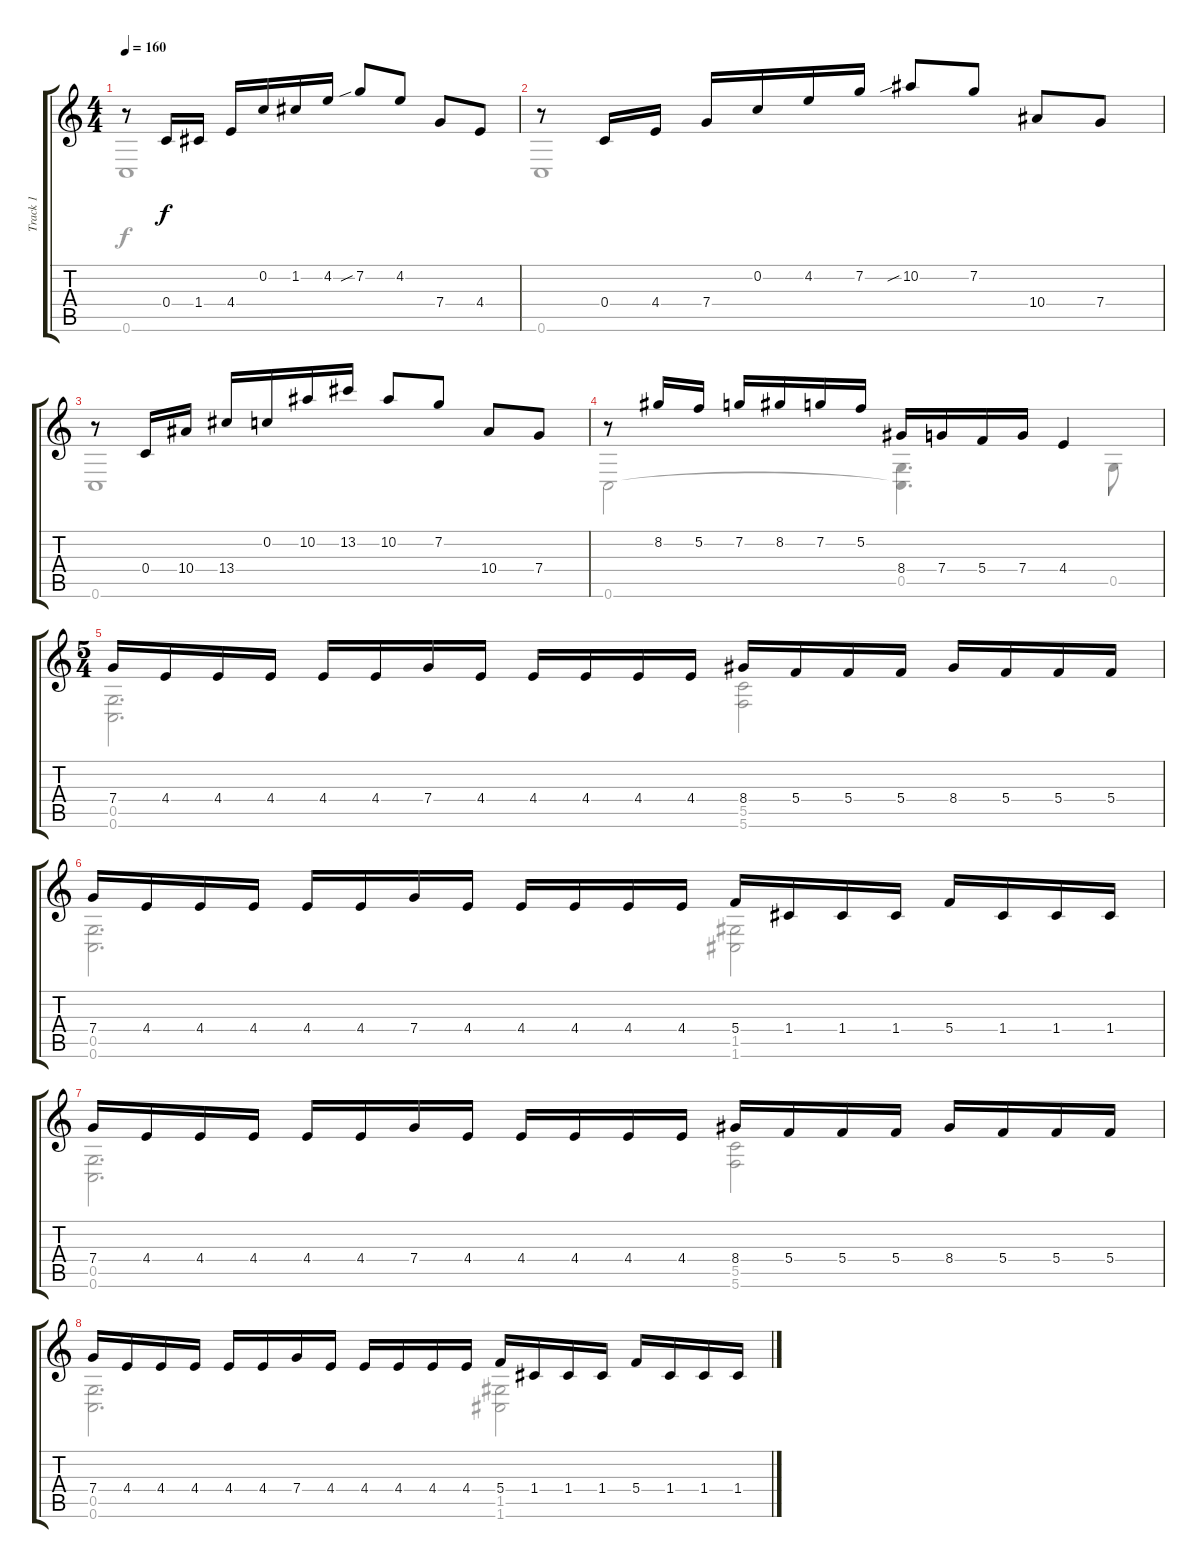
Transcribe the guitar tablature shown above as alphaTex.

\track ("Track 1" "Track 1") {instrument acousticguitarsteel}
\staff {score tabs}
\tuning (E4 C4 G3 C3 G2 C2) {hide}
\voice
\ts (4 4)
\tempo 160
\clef g2
\ks c
r.8{dy f} 0.4.16 1.4.16 4.4.16 0.2.16 1.2.16 4.2.16 7.2{sib}.8 4.2.8 7.4.8 4.4.8 |
r.8 0.4.16 4.4.16 7.4.16 0.2.16 4.2.16 7.2.16 10.2{sib}.8 7.2.8 10.4.8 7.4.8 |
r.8 0.4.16 10.4.16 13.4.16 0.2.16 10.2.16 13.2.16 10.2.8 7.2.8 10.4.8 7.4.8 |
r.8 8.2.16 5.2.16 7.2.16 8.2.16 7.2.16 5.2.16 8.4.16 7.4.16 5.4.16 7.4.16 4.4.4 |
\ts (5 4)
7.4.16 4.4.16 4.4.16 4.4.16 4.4.16 4.4.16 7.4.16 4.4.16 4.4.16 4.4.16 4.4.16 4.4.16 8.4.16 5.4.16 5.4.16 5.4.16 8.4.16 5.4.16 5.4.16 5.4.16 |
7.4.16 4.4.16 4.4.16 4.4.16 4.4.16 4.4.16 7.4.16 4.4.16 4.4.16 4.4.16 4.4.16 4.4.16 5.4.16 1.4.16 1.4.16 1.4.16 5.4.16 1.4.16 1.4.16 1.4.16 |
7.4.16 4.4.16 4.4.16 4.4.16 4.4.16 4.4.16 7.4.16 4.4.16 4.4.16 4.4.16 4.4.16 4.4.16 8.4.16 5.4.16 5.4.16 5.4.16 8.4.16 5.4.16 5.4.16 5.4.16 |
7.4.16 4.4.16 4.4.16 4.4.16 4.4.16 4.4.16 7.4.16 4.4.16 4.4.16 4.4.16 4.4.16 4.4.16 5.4.16 1.4.16 1.4.16 1.4.16 5.4.16 1.4.16 1.4.16 1.4.16
\voice
\clef g2
\ottava regular
\simile none
\ks c
0.6.1{dy f} |
0.6.1 |
0.6.1 |
0.6.2 (0.5 0.6{t}).4{d} 0.5.8 |
(0.5 0.6).2{d} (5.5 5.6).2 |
(0.5 0.6).2{d} (1.5 1.6).2 |
(0.5 0.6).2{d} (5.5 5.6).2 |
(0.5 0.6).2{d} (1.5 1.6).2
